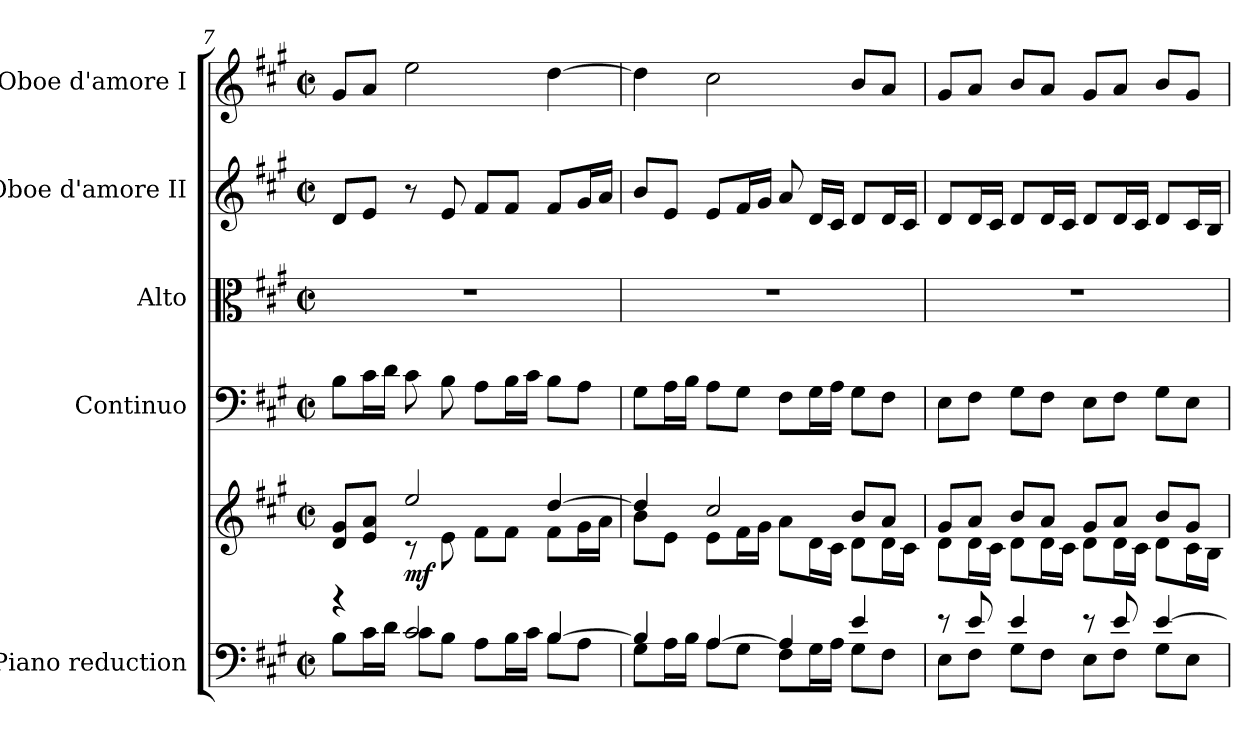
**kern	**kern	**dynam	**kern	**dynam	**kern	**kern	**dynam	**kern	**dynam
*part5	*part5	*part5	*part4	*part4	*part3	*part2	*part2	*part1	*part1
*staff6	*staff5	*staff5/6	*staff4	*staff4	*staff3	*staff2	*staff2	*staff1	*staff1
*I"Piano reduction	*	*	*I"Continuo	*	*I"Alto	*I"Oboe d'amore II	*	*I"Oboe d'amore I	*
*I'Pno	*	*	*	*	*	*I'Ob	*	*I'Ob	*
*clefF4	*clefG2	*	*clefF4	*	*clefC3	*clefG2	*	*clefG2	*
*k[f#c#g#]	*k[f#c#g#]	*	*k[f#c#g#]	*	*k[f#c#g#]	*k[f#c#g#]	*	*k[f#c#g#]	*
*M2/2	*M2/2	*	*M2/2	*	*M2/2	*M2/2	*	*M2/2	*
*met(c|)	*met(c|)	*	*met(c|)	*	*met(c|)	*met(c|)	*	*met(c|)	*
=7	=7	=7	=7	=7	=7	=7	=7	=7	=7
*^	*^	*	*	*	*	*	*	*	*
4r	8B\L	8d/ 8g#/L	4ryy	.	8B\L	.	1r	8d/L	.	8g#/L	.
.	16c#\L	8e/ 8a/J	.	.	16c#\L	.	.	8e/J	.	8a/J	.
.	16d\JJ	.	.	.	16d\JJ	.	.	.	.	.	.
!	!	!	!	!LO:DY:b	!	!	!	!	!	!	!LO:DY:b
2c#/	8c#\L	2ee/	8r	mf	8c#\	.	.	8r	.	2ee\	other-dynamics
!	!	!	!	!	!	!LO:DY:a	!	!	!LO:DY:b	!	!
.	8B\J	.	8e\	.	8B\	other-dynamics	.	8e/	other-dynamics	.	.
.	8A\L	.	8f#\L	.	8A\L	.	.	8f#/L	.	.	.
.	16B\L	.	8f#\J	.	16B\L	.	.	8f#/J	.	.	.
.	16c#\JJ	.	.	.	16c#\JJ	.	.	.	.	.	.
[4B/	8B\L	[4dd/	8f#\L	.	8B\L	.	.	8f#/L	.	[4dd\	.
.	8A\J	.	16g#\L	.	8A\J	.	.	16g#/L	.	.	.
.	.	.	16a\JJ	.	.	.	.	16a/JJ	.	.	.
=8	=8	=8	=8	=8	=8	=8	=8	=8	=8	=8	=8
4B/]	8G#\L	4dd/]	8b\L	.	8G#\L	.	1r	8b/L	.	4dd\]	.
.	16A\L	.	8e\J	.	16A\L	.	.	8e/J	.	.	.
.	16B\JJ	.	.	.	16B\JJ	.	.	.	.	.	.
[4A/	8A\L	2cc#/	8e\L	.	8A\L	.	.	8e/L	.	2cc#\	.
.	8G#\J	.	16f#\L	.	8G#\J	.	.	16f#/L	.	.	.
.	.	.	16g#\JJ	.	.	.	.	16g#/JJ	.	.	.
4A/]	8F#\L	.	8a\L	.	8F#\L	.	.	8a/	.	.	.
.	16G#\L	.	16d\L	.	16G#\L	.	.	16d/LL	.	.	.
.	16A\JJ	.	16c#\JJ	.	16A\JJ	.	.	16c#/JJ	.	.	.
4e/	8G#\L	8b/L	8d\L	.	8G#\L	.	.	8d/L	.	8b/L	.
.	8F#\J	8a/J	16d\L	.	8F#\J	.	.	16d/L	.	8a/J	.
.	.	.	16c#\JJ	.	.	.	.	16c#/JJ	.	.	.
=9	=9	=9	=9	=9	=9	=9	=9	=9	=9	=9	=9
8r	8E\L	8g#/L	8d\L	.	8E\L	.	1r	8d/L	.	8g#/L	.
8e/	8F#\J	8a/J	16d\L	.	8F#\J	.	.	16d/L	.	8a/J	.
.	.	.	16c#\JJ	.	.	.	.	16c#/JJ	.	.	.
4e/	8G#\L	8b/L	8d\L	.	8G#\L	.	.	8d/L	.	8b/L	.
.	8F#\J	8a/J	16d\L	.	8F#\J	.	.	16d/L	.	8a/J	.
.	.	.	16c#\JJ	.	.	.	.	16c#/JJ	.	.	.
8r	8E\L	8g#/L	8d\L	.	8E\L	.	.	8d/L	.	8g#/L	.
8e/	8F#\J	8a/J	16d\L	.	8F#\J	.	.	16d/L	.	8a/J	.
.	.	.	16c#\JJ	.	.	.	.	16c#/JJ	.	.	.
[<4e/	8G#\L	8b/L	8d\L	.	8G#\L	.	.	8d/L	.	8b/L	.
.	8E\J	8g#/J	16c#\L	.	8E\J	.	.	16c#/L	.	8g#/J	.
.	.	.	16B\JJ	.	.	.	.	16B/JJ	.	.	.
*v	*v	*	*	*	*	*	*	*	*	*	*
*	*v	*v	*	*	*	*	*	*	*	*
=	=	=	=	=	=	=	=	=	=
*-	*-	*-	*-	*-	*-	*-	*-	*-	*-
